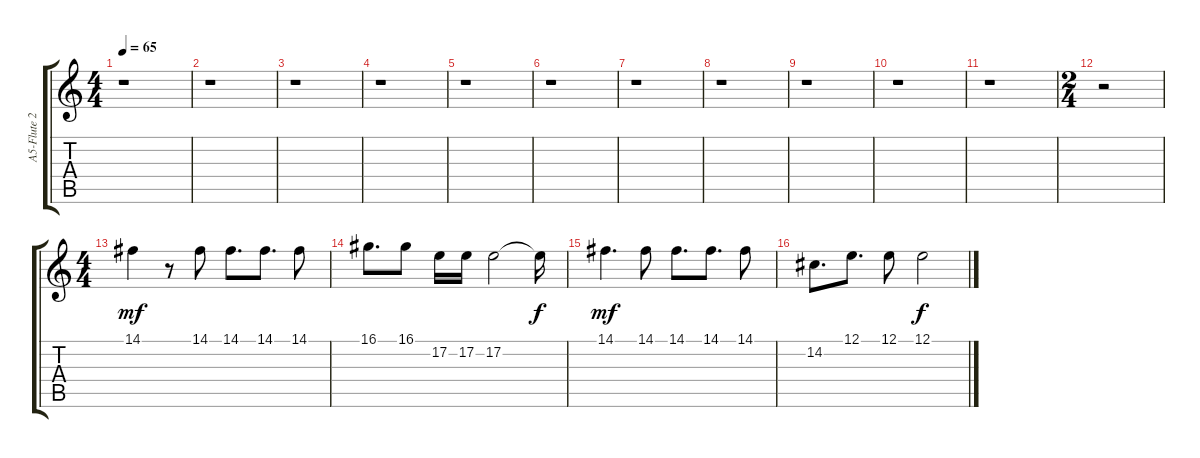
\track ("A5-Flute 2   : " "A5-Flute 2") {instrument flute}
\staff {score tabs}
\tuning (E4 B3 G3 D3 A2 E2) {hide}
\ts (4 4)
\tempo 65
\clef g2
\ks c
r.1{dy f} |
r.1 |
r.1 |
r.1 |
r.1 |
r.1 |
r.1 |
r.1 |
r.1 |
r.1 |
r.1 |
\ts (2 4)
r.2 |
\ts (4 4)
14.1.4{dy mf} r.8 14.1.8 14.1.8{d} 14.1.8{d} 14.1.8 |
16.1.8{d} 16.1.8 17.2.16 17.2.16 17.2.2 17.2{t}.16{dy f} |
14.1.4{d dy mf} 14.1.8 14.1.8{d} 14.1.8{d} 14.1.8 |
14.2.8{d} 12.1.8{d} 12.1.8 12.1.2{dy f}
